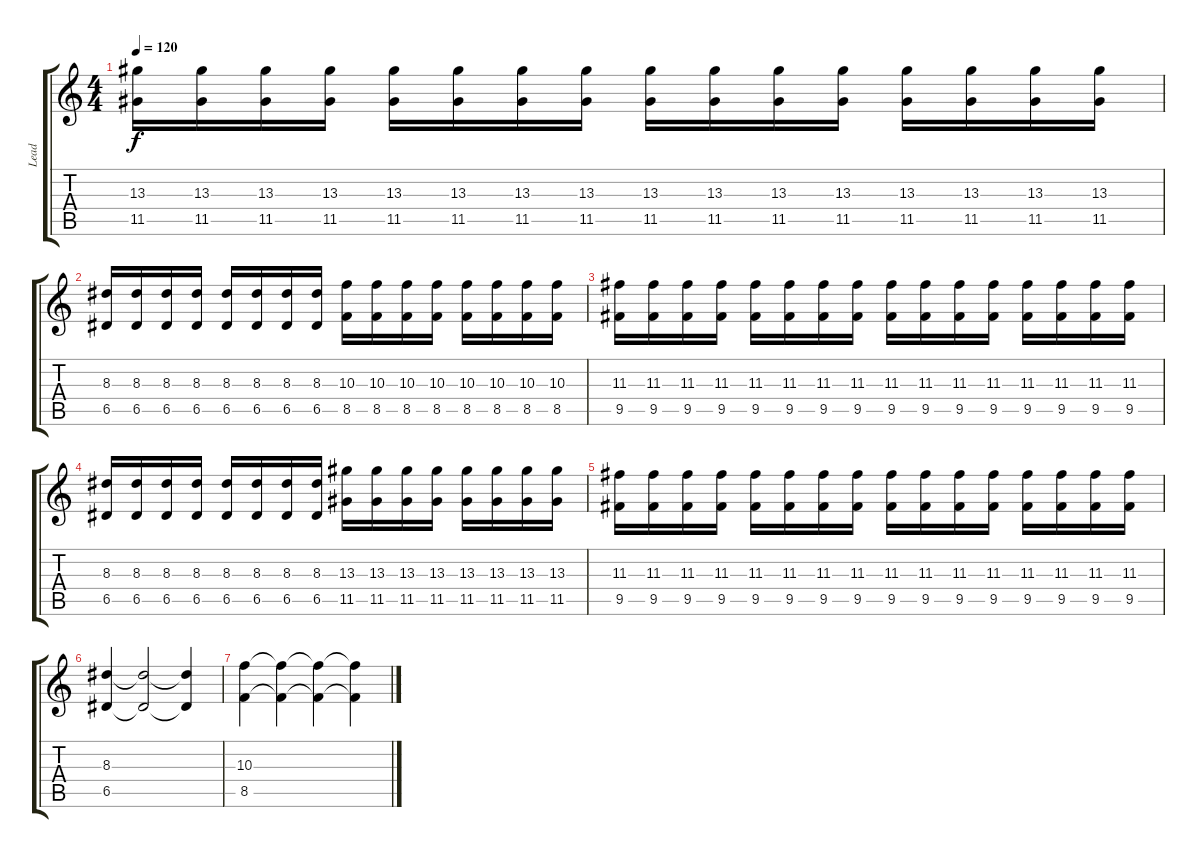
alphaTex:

\track ("Lead" "Lead") {instrument distortionguitar}
\staff {score tabs}
\tuning (E4 B3 G3 D3 A2 D2) {hide}
\ts (4 4)
\tempo 120
\clef g2
\ks c
(13.3 11.5).16{dy f} (13.3 11.5).16 (13.3 11.5).16 (13.3 11.5).16 (13.3 11.5).16 (13.3 11.5).16 (13.3 11.5).16 (13.3 11.5).16 (13.3 11.5).16 (13.3 11.5).16 (13.3 11.5).16 (13.3 11.5).16 (13.3 11.5).16 (13.3 11.5).16 (13.3 11.5).16 (13.3 11.5).16 |
(8.3 6.5).16 (8.3 6.5).16 (8.3 6.5).16 (8.3 6.5).16 (8.3 6.5).16 (8.3 6.5).16 (8.3 6.5).16 (8.3 6.5).16 (10.3 8.5).16 (10.3 8.5).16 (10.3 8.5).16 (10.3 8.5).16 (10.3 8.5).16 (10.3 8.5).16 (10.3 8.5).16 (10.3 8.5).16 |
(11.3 9.5).16 (11.3 9.5).16 (11.3 9.5).16 (11.3 9.5).16 (11.3 9.5).16 (11.3 9.5).16 (11.3 9.5).16 (11.3 9.5).16 (11.3 9.5).16 (11.3 9.5).16 (11.3 9.5).16 (11.3 9.5).16 (11.3 9.5).16 (11.3 9.5).16 (11.3 9.5).16 (11.3 9.5).16 |
(8.3 6.5).16 (8.3 6.5).16 (8.3 6.5).16 (8.3 6.5).16 (8.3 6.5).16 (8.3 6.5).16 (8.3 6.5).16 (8.3 6.5).16 (13.3 11.5).16 (13.3 11.5).16 (13.3 11.5).16 (13.3 11.5).16 (13.3 11.5).16 (13.3 11.5).16 (13.3 11.5).16 (13.3 11.5).16 |
(11.3 9.5).16 (11.3 9.5).16 (11.3 9.5).16 (11.3 9.5).16 (11.3 9.5).16 (11.3 9.5).16 (11.3 9.5).16 (11.3 9.5).16 (11.3 9.5).16 (11.3 9.5).16 (11.3 9.5).16 (11.3 9.5).16 (11.3 9.5).16 (11.3 9.5).16 (11.3 9.5).16 (11.3 9.5).16 |
(8.3 6.5).4 (8.3{t} 6.5{t}).2 (8.3{t} 6.5{t}).4 |
(10.3 8.5).4 (10.3{t} 8.5{t}).4 (10.3{t} 8.5{t}).4 (10.3{t} 8.5{t}).4
